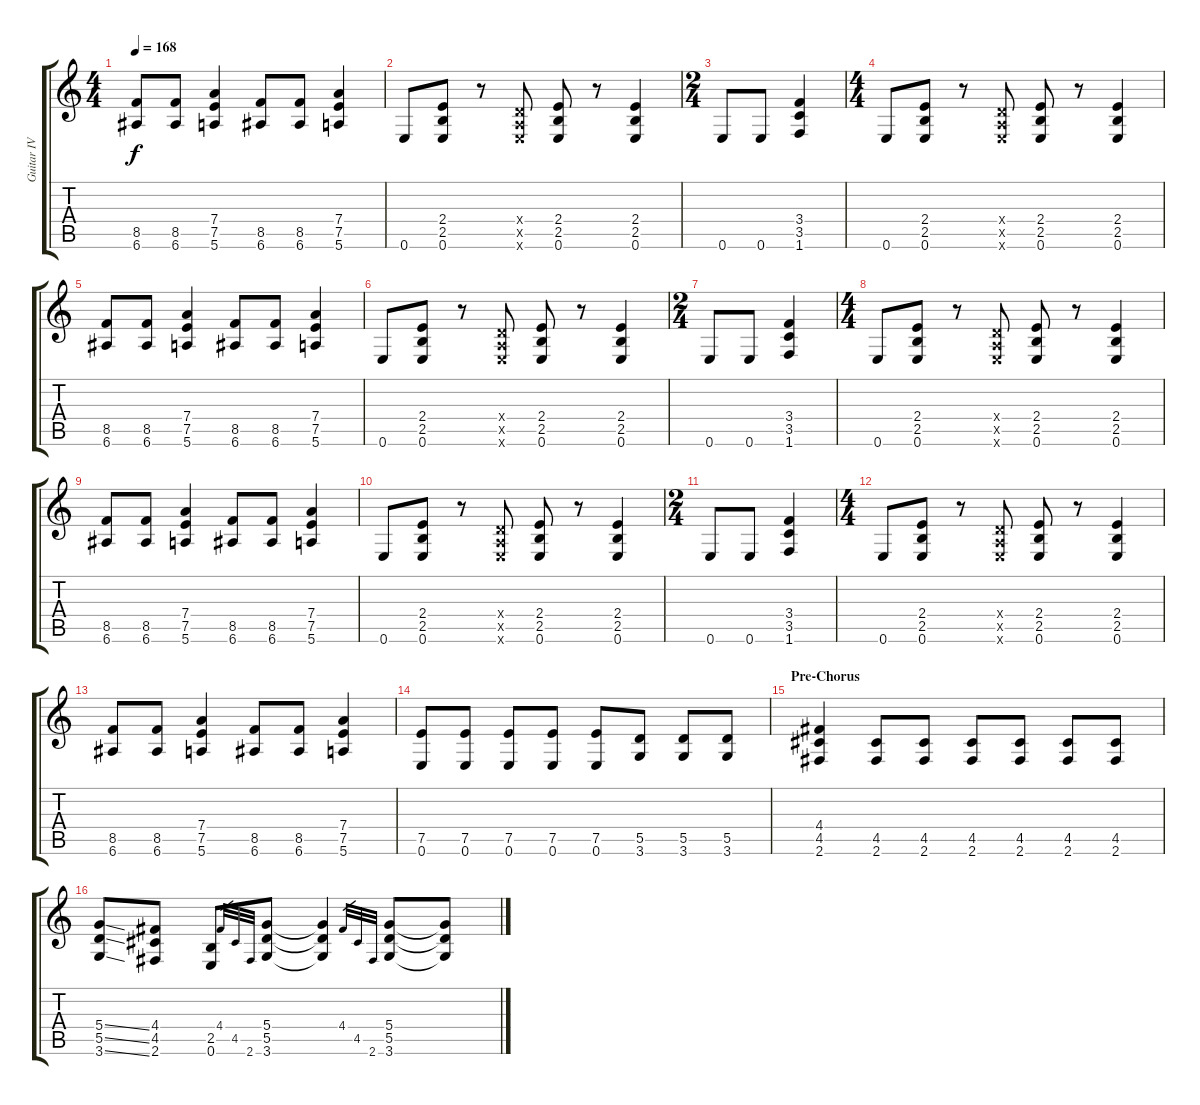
\track ("Guitar IV Over/Dist" "Guitar IV ") {instrument distortionguitar}
\staff {score tabs}
\tuning (E4 B3 G3 D3 A2 E2) {hide}
\ts (4 4)
\tempo 168
\clef g2
\ks c
(8.5 6.6).8{dy f} (8.5 6.6).8 (7.4 7.5 5.6).4 (8.5 6.6).8 (8.5 6.6).8 (7.4 7.5 5.6).4 |
0.6.8 (2.4 2.5 0.6).8 r.8 (0.4{x} 0.5{x} 0.6{x}).8 (2.4 2.5 0.6).8 r.8 (2.4 2.5 0.6).4 |
\ts (2 4)
0.6.8 0.6.8 (3.4 3.5 1.6).4 |
\ts (4 4)
0.6.8 (2.4 2.5 0.6).8 r.8 (0.4{x} 0.5{x} 0.6{x}).8 (2.4 2.5 0.6).8 r.8 (2.4 2.5 0.6).4 |
(8.5 6.6).8 (8.5 6.6).8 (7.4 7.5 5.6).4 (8.5 6.6).8 (8.5 6.6).8 (7.4 7.5 5.6).4 |
0.6.8 (2.4 2.5 0.6).8 r.8 (0.4{x} 0.5{x} 0.6{x}).8 (2.4 2.5 0.6).8 r.8 (2.4 2.5 0.6).4 |
\ts (2 4)
0.6.8 0.6.8 (3.4 3.5 1.6).4 |
\ts (4 4)
0.6.8 (2.4 2.5 0.6).8 r.8 (0.4{x} 0.5{x} 0.6{x}).8 (2.4 2.5 0.6).8 r.8 (2.4 2.5 0.6).4 |
(8.5 6.6).8 (8.5 6.6).8 (7.4 7.5 5.6).4 (8.5 6.6).8 (8.5 6.6).8 (7.4 7.5 5.6).4 |
0.6.8 (2.4 2.5 0.6).8 r.8 (0.4{x} 0.5{x} 0.6{x}).8 (2.4 2.5 0.6).8 r.8 (2.4 2.5 0.6).4 |
\ts (2 4)
0.6.8 0.6.8 (3.4 3.5 1.6).4 |
\ts (4 4)
0.6.8 (2.4 2.5 0.6).8 r.8 (0.4{x} 0.5{x} 0.6{x}).8 (2.4 2.5 0.6).8 r.8 (2.4 2.5 0.6).4 |
(8.5 6.6).8 (8.5 6.6).8 (7.4 7.5 5.6).4 (8.5 6.6).8 (8.5 6.6).8 (7.4 7.5 5.6).4 |
(7.5 0.6).8 (7.5 0.6).8 (7.5 0.6).8 (7.5 0.6).8 (7.5 0.6).8 (5.5 3.6).8 (5.5 3.6).8 (5.5 3.6).8 |
\section ("" "Pre-Chorus")
(4.4 4.5 2.6).4 (4.5 2.6).8 (4.5 2.6).8 (4.5 2.6).8 (4.5 2.6).8 (4.5 2.6).8 (4.5 2.6).8 |
(5.4{ss} 5.5{ss} 3.6{ss}).8 (4.4 4.5 2.6).8 (2.5 0.6).8 4.4.32{gr} 4.5.32{gr} 2.6.32{gr} (5.4 5.5 3.6).8 (5.4{t} 5.5{t} 3.6{t}).4 4.4.32{gr} 4.5.32{gr} 2.6.32{gr} (5.4 5.5 3.6).8 (5.4{t} 5.5{t} 3.6{t}).8
